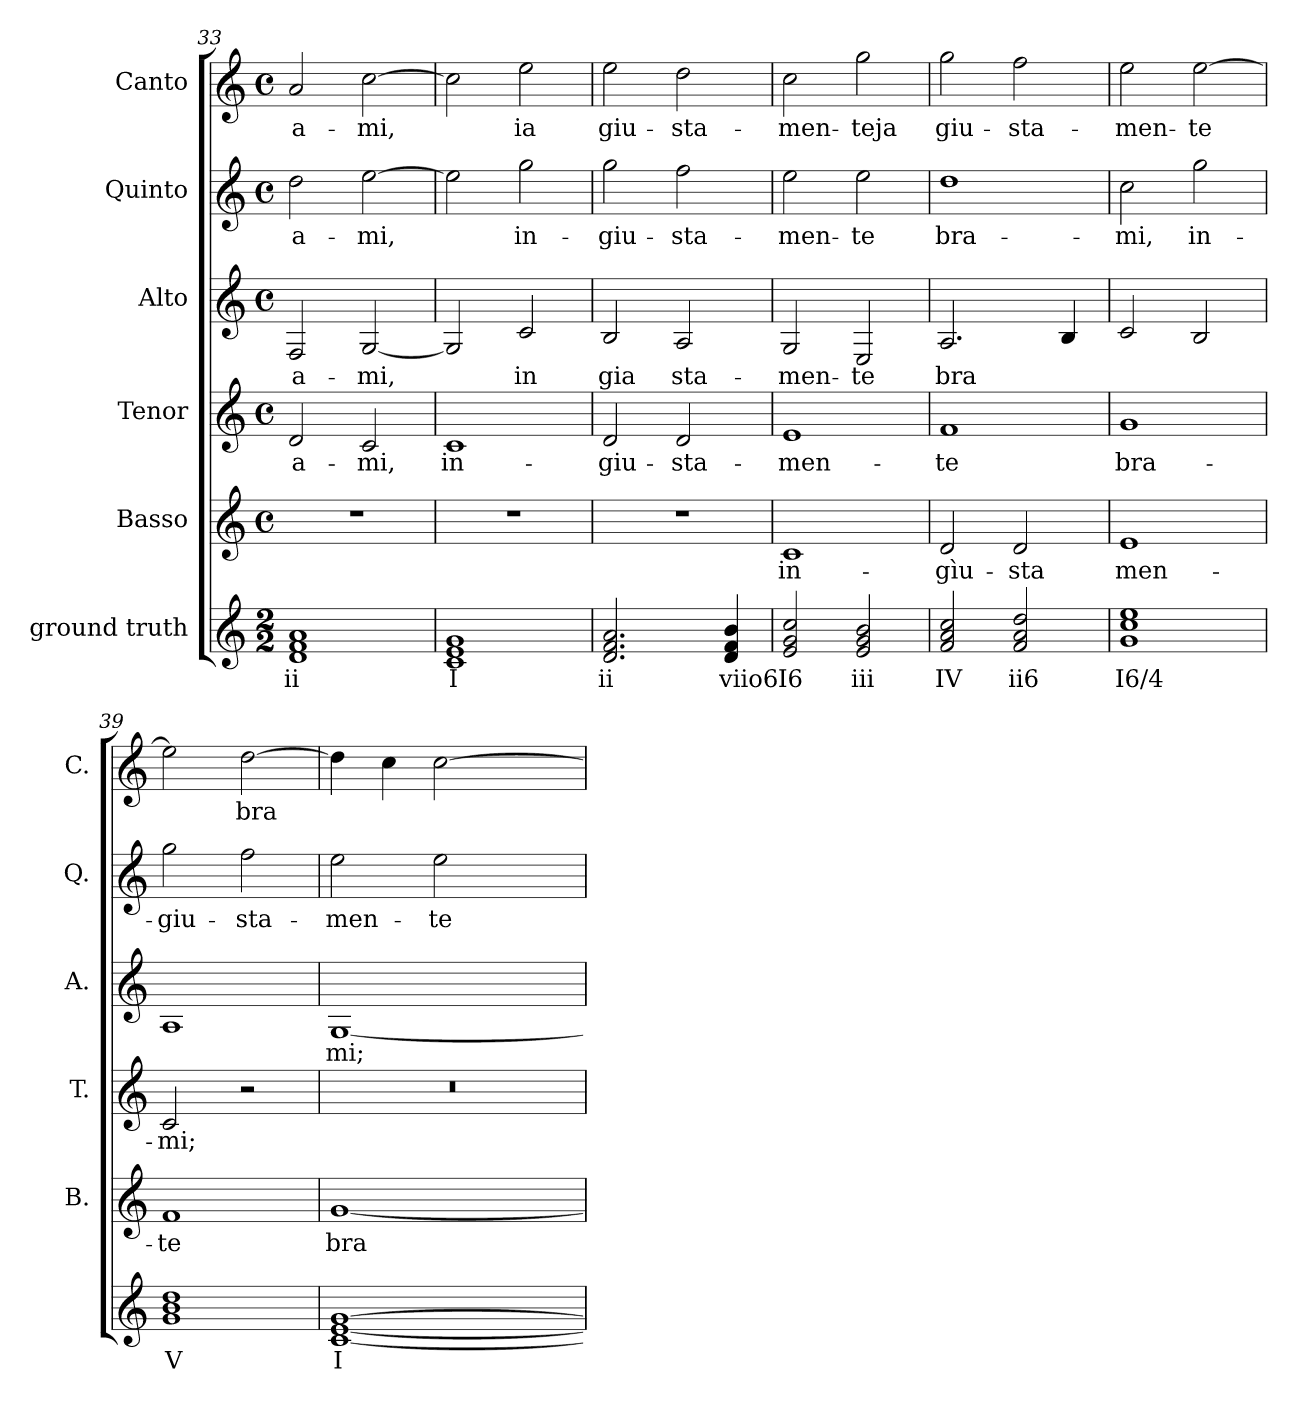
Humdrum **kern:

**kern	**text	**kern	**text	**kern	**text	**kern	**text	**kern	**text	**kern	**text
*part6	*part6	*part5	*part5	*part4	*part4	*part3	*part3	*part2	*part2	*part1	*part1
*staff6	*staff6	*staff5	*staff5	*staff4	*staff4	*staff3	*staff3	*staff2	*staff2	*staff1	*staff1
*I"ground truth	*	*I"Basso	*	*I"Tenor	*	*I"Alto	*	*I"Quinto	*	*I"Canto	*
*	*	*I'B.	*	*I'T.	*	*I'A.	*	*I'Q.	*	*I'C.	*
*	*	*clefG2	*	*clefG2	*	*clefG2	*	*clefG2	*	*clefG2	*
*k[]	*	*k[]	*	*k[]	*	*k[]	*	*k[]	*	*k[]	*
*M2/2	*	*M4/4	*	*M4/4	*	*M4/4	*	*M4/4	*	*M4/4	*
*	*	*met(c)	*	*met(c)	*	*met(c)	*	*met(c)	*	*met(c)	*
=33	=33	=33	=33	=33	=33	=33	=33	=33	=33	=33	=33
!	!	!	!	!	!LO:LY:b	!	!	!	!	!	!
!	!	!	!	!	!	!	!LO:LY:b	!	!	!	!
!	!	!	!	!	!	!	!	!	!LO:LY:b	!	!
!	!	!	!	!	!	!	!	!	!	!	!LO:LY:b
1d 1f 1a	ii	1r	.	2d/	-a-	2F/	-a-	2dd\	-a-	2a/	-a-
!	!	!	!	!	!LO:LY:b	!	!	!	!	!	!
!	!	!	!	!	!	!	!LO:LY:b	!	!	!	!
!	!	!	!	!	!	!	!	!	!LO:LY:b	!	!
!	!	!	!	!	!	!	!	!	!	!	!LO:LY:b
.	.	.	.	2c/	-mi,	[2G/	-mi,	[2ee\	-mi,	[2cc\	-mi,
=34	=34	=34	=34	=34	=34	=34	=34	=34	=34	=34	=34
!	!	!	!	!	!LO:LY:b	!	!	!	!	!	!
1c 1e 1g	I	1r	.	1c	-in-	2G/]	.	2ee\]	.	2cc\]	.
!	!	!	!	!	!	!	!LO:LY:b	!	!	!	!
!	!	!	!	!	!	!	!	!	!LO:LY:b	!	!
!	!	!	!	!	!	!	!	!	!	!	!LO:LY:b
.	.	.	.	.	.	2c/	-in	2gg\	-in-	2ee\	-ia
!!LO:LB:g=z
=35	=35	=35	=35	=35	=35	=35	=35	=35	=35	=35	=35
!	!	!	!	!	!LO:LY:b	!	!	!	!	!	!
!	!	!	!	!	!	!	!LO:LY:b	!	!	!	!
!	!	!	!	!	!	!	!	!	!LO:LY:b	!	!
!	!	!	!	!	!	!	!	!	!	!	!LO:LY:b
2.d 2.f 2.a	ii	1r	.	2d/	-giu-	2B/	-gia	2gg\	-giu-	2ee\	-giu-
!	!	!	!	!	!LO:LY:b	!	!	!	!	!	!
!	!	!	!	!	!	!	!LO:LY:b	!	!	!	!
!	!	!	!	!	!	!	!	!	!LO:LY:b	!	!
!	!	!	!	!	!	!	!	!	!	!	!LO:LY:b
.	.	.	.	2d/	-sta-	2A/	-sta-	2ff\	-sta-	2dd\	-sta-
4d 4f 4b	viio6	.	.	.	.	.	.	.	.	.	.
=36	=36	=36	=36	=36	=36	=36	=36	=36	=36	=36	=36
!	!	!	!LO:LY:b	!	!	!	!	!	!	!	!
!	!	!	!	!	!LO:LY:b	!	!	!	!	!	!
!	!	!	!	!	!	!	!LO:LY:b	!	!	!	!
!	!	!	!	!	!	!	!	!	!LO:LY:b	!	!
!	!	!	!	!	!	!	!	!	!	!	!LO:LY:b
2e 2g 2cc	I6	1c	-in-	1e	-men-	2G/	-men-	2ee\	-men-	2cc\	-men-
!	!	!	!	!	!	!	!LO:LY:b	!	!	!	!
!	!	!	!	!	!	!	!	!	!LO:LY:b	!	!
!	!	!	!	!	!	!	!	!	!	!	!LO:LY:b
2e 2g 2b	iii	.	.	.	.	2E/	-te	2ee\	-te	2gg\	-teja
=37	=37	=37	=37	=37	=37	=37	=37	=37	=37	=37	=37
!	!	!	!LO:LY:b	!	!	!	!	!	!	!	!
!	!	!	!	!	!LO:LY:b	!	!	!	!	!	!
!	!	!	!	!	!	!	!LO:LY:b	!	!	!	!
!	!	!	!	!	!	!	!	!	!LO:LY:b	!	!
!	!	!	!	!	!	!	!	!	!	!	!LO:LY:b
2f 2a 2cc	IV	2d/	-gìu-	1f	-te	2.A/	-bra	1dd	-bra-	2gg\	-giu-
!	!	!	!LO:LY:b	!	!	!	!	!	!	!	!
!	!	!	!	!	!	!	!	!	!	!	!LO:LY:b
2f 2a 2dd	ii6	2d/	-sta	.	.	.	.	.	.	2ff\	-sta-
.	.	.	.	.	.	4B/	.	.	.	.	.
=38	=38	=38	=38	=38	=38	=38	=38	=38	=38	=38	=38
!	!	!	!LO:LY:b	!	!	!	!	!	!	!	!
!	!	!	!	!	!LO:LY:b	!	!	!	!	!	!
!	!	!	!	!	!	!	!	!	!LO:LY:b	!	!
!	!	!	!	!	!	!	!	!	!	!	!LO:LY:b
1g 1cc 1ee	I6/4	1e	-men-	1g	-bra-	2c/	.	2cc\	-mi,	2ee\	-men-
!	!	!	!	!	!	!	!	!	!LO:LY:b	!	!
!	!	!	!	!	!	!	!	!	!	!	!LO:LY:b
.	.	.	.	.	.	2B/	.	2gg\	-in-	[2ee\	-te
=39	=39	=39	=39	=39	=39	=39	=39	=39	=39	=39	=39
!	!	!	!LO:LY:b	!	!	!	!	!	!	!	!
!	!	!	!	!	!LO:LY:b	!	!	!	!	!	!
!	!	!	!	!	!	!	!	!	!LO:LY:b	!	!
1g 1b 1dd	V	1f	-te	2c/	-mi;	1A	.	2gg\	-giu-	2ee\]	.
!	!	!	!	!	!	!	!	!	!LO:LY:b	!	!
!	!	!	!	!	!	!	!	!	!	!	!LO:LY:b
.	.	.	.	2r	.	.	.	2ff\	-sta-	[2dd\	-bra
=40	=40	=40	=40	=40	=40	=40	=40	=40	=40	=40	=40
!	!	!	!LO:LY:b	!	!	!	!	!	!	!	!
!	!	!	!	!	!	!	!LO:LY:b	!	!	!	!
!	!	!	!	!	!	!	!	!	!LO:LY:b	!	!
[1c [1e [1g	I	[1g	-bra	1r	.	[1G	-mi;	2ee\	-men-	4dd\]	.
.	.	.	.	.	.	.	.	.	.	4cc\	.
!	!	!	!	!	!	!	!	!	!LO:LY:b	!	!
.	.	.	.	.	.	.	.	2ee\	-te	[2cc\	.
=	=	=	=	=	=	=	=	=	=	=	=
*-	*-	*-	*-	*-	*-	*-	*-	*-	*-	*-	*-
